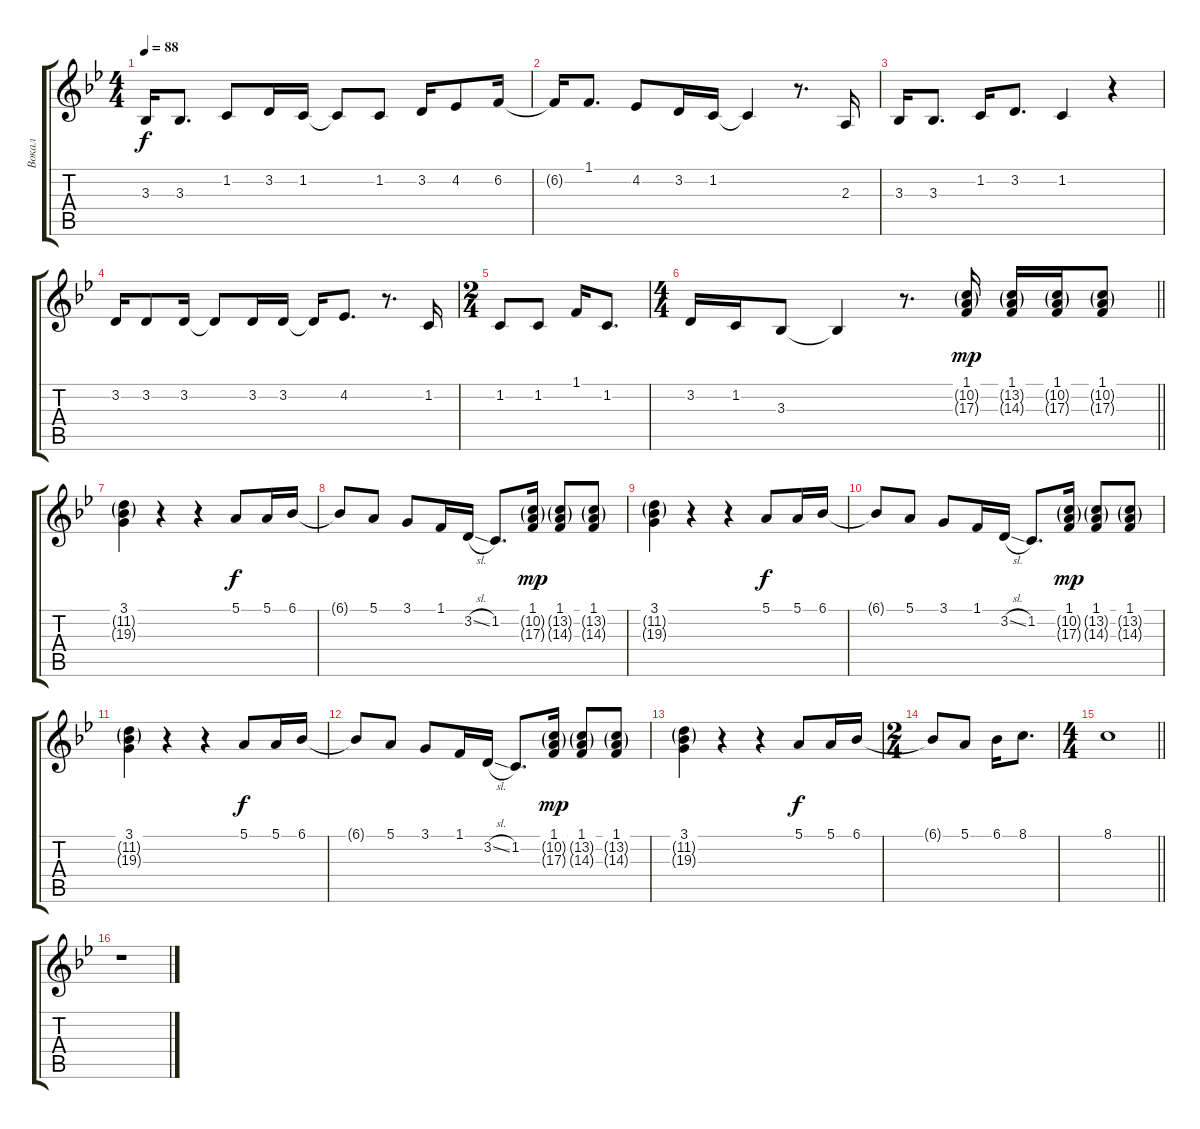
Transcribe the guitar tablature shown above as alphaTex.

\track ("Вокал" "Вокал") {instrument sopranosax}
\staff {score tabs}
\tuning (E4 B3 G3 D3 A2 E2) {hide}
\ts (4 4)
\tempo 88
\clef g2
\ks bb
3.3.16{dy f} 3.3.8{d} 1.2.8 3.2.16 1.2.16 1.2{t}.8 1.2.8 3.2.16 4.2.8 6.2.16 |
6.2{t}.16 1.1.8{d} 4.2.8 3.2.16 1.2.16 1.2{t}.4 r.8{d} 2.3.16 |
3.3.16 3.3.8{d} 1.2.16 3.2.8{d} 1.2.4 r.4 |
3.2.16 3.2.8 3.2.16 3.2{t}.8 3.2.16 3.2.16 3.2{t}.16 4.2.8{d} r.8{d} 1.2.16 |
\ts (2 4)
1.2.8 1.2.8 1.1.16 1.2.8{d} |
\ts (4 4)
\barLineRight lightlight
3.2.16 1.2.16 3.3.8 3.3{t}.4 r.8{d} (1.1 10.2{g} 17.3{g}).16{dy mp} (1.1 13.2{g} 14.3{g}).16 (1.1 10.2{g} 17.3{g}).16 (1.1 10.2{g} 17.3{g}).8 |
(3.1 11.2{g} 19.3{g}).4 r.4 r.4 5.1.8{dy f} 5.1.16 6.1.16 |
6.1{t}.8 5.1.8 3.1.8 1.1.16 3.2{sl}.16 1.2.8{d} (1.1 10.2{g} 17.3{g}).16{dy mp} (1.1 13.2{g} 14.3{g}).8 (1.1 13.2{g} 14.3{g}).8 |
(3.1 11.2{g} 19.3{g}).4 r.4 r.4 5.1.8{dy f} 5.1.16 6.1.16 |
6.1{t}.8 5.1.8 3.1.8 1.1.16 3.2{sl}.16 1.2.8{d} (1.1 10.2{g} 17.3{g}).16{dy mp} (1.1 13.2{g} 14.3{g}).8 (1.1 13.2{g} 14.3{g}).8 |
(3.1 11.2{g} 19.3{g}).4 r.4 r.4 5.1.8{dy f} 5.1.16 6.1.16 |
6.1{t}.8 5.1.8 3.1.8 1.1.16 3.2{sl}.16 1.2.8{d} (1.1 10.2{g} 17.3{g}).16{dy mp} (1.1 13.2{g} 14.3{g}).8 (1.1 13.2{g} 14.3{g}).8 |
(3.1 11.2{g} 19.3{g}).4 r.4 r.4 5.1.8{dy f} 5.1.16 6.1.16 |
\ts (2 4)
6.1{t}.8 5.1.8 6.1.16 8.1.8{d} |
\ts (4 4)
\barLineRight lightlight
8.1.1 |
r.1
